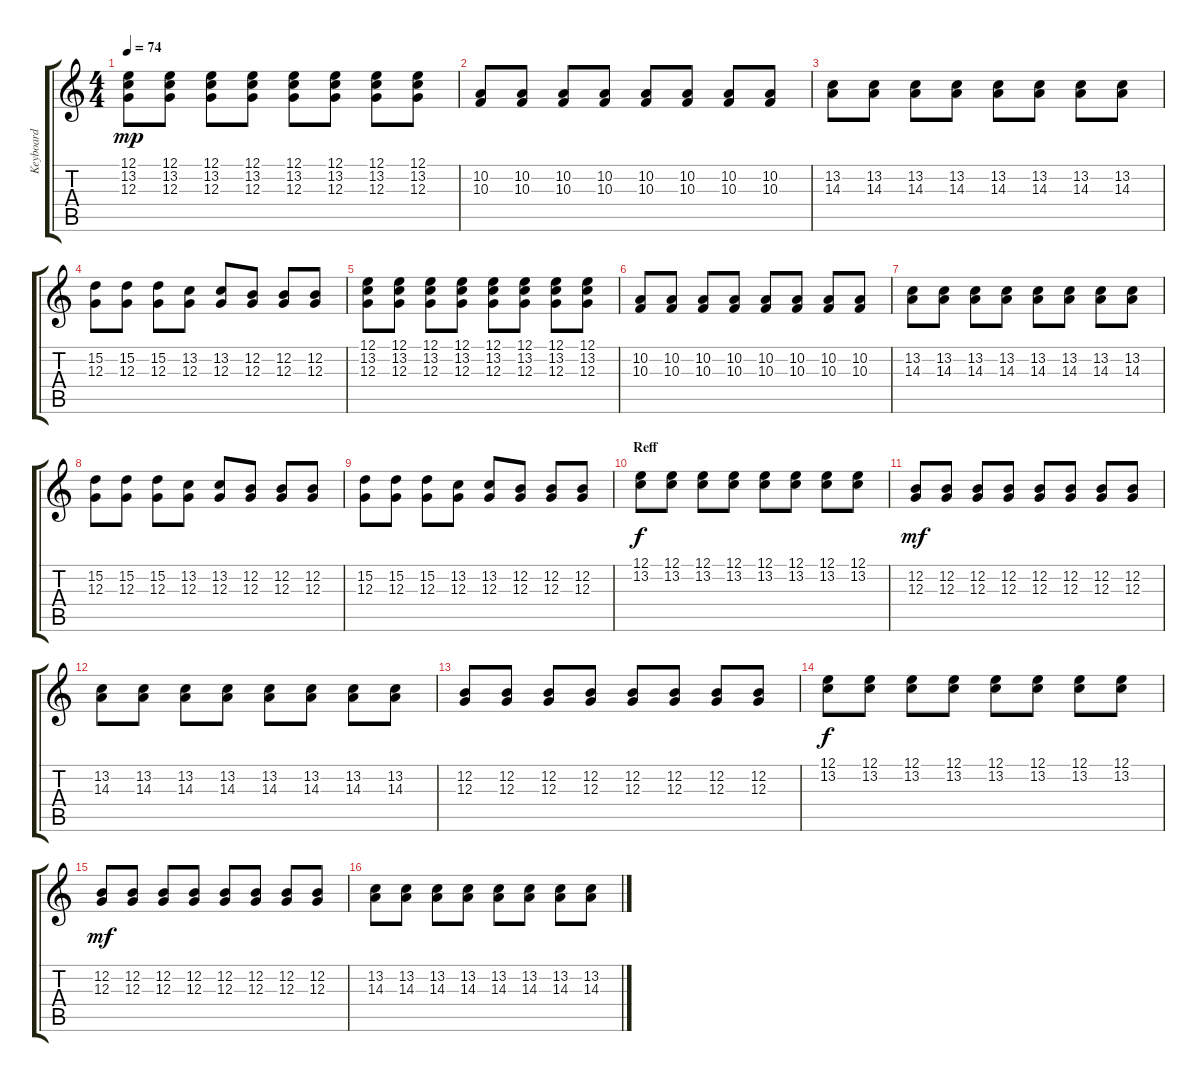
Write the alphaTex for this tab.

\track ("Keyboard" "Keyboard") {instrument acousticgrandpiano}
\staff {score tabs}
\tuning (E4 B3 G3 D3 A2 E2) {hide}
\ts (4 4)
\tempo 74
\clef g2
\ks c
(12.1 13.2 12.3).8{dy mp} (12.1 13.2 12.3).8 (12.1 13.2 12.3).8 (12.1 13.2 12.3).8 (12.1 13.2 12.3).8 (12.1 13.2 12.3).8 (12.1 13.2 12.3).8 (12.1 13.2 12.3).8 |
(10.2 10.3).8 (10.2 10.3).8 (10.2 10.3).8 (10.2 10.3).8 (10.2 10.3).8 (10.2 10.3).8 (10.2 10.3).8 (10.2 10.3).8 |
(13.2 14.3).8 (13.2 14.3).8 (13.2 14.3).8 (13.2 14.3).8 (13.2 14.3).8 (13.2 14.3).8 (13.2 14.3).8 (13.2 14.3).8 |
(15.2 12.3).8 (15.2 12.3).8 (15.2 12.3).8 (13.2 12.3).8 (13.2 12.3).8 (12.2 12.3).8 (12.2 12.3).8 (12.2 12.3).8 |
(12.1 13.2 12.3).8 (12.1 13.2 12.3).8 (12.1 13.2 12.3).8 (12.1 13.2 12.3).8 (12.1 13.2 12.3).8 (12.1 13.2 12.3).8 (12.1 13.2 12.3).8 (12.1 13.2 12.3).8 |
(10.2 10.3).8 (10.2 10.3).8 (10.2 10.3).8 (10.2 10.3).8 (10.2 10.3).8 (10.2 10.3).8 (10.2 10.3).8 (10.2 10.3).8 |
(13.2 14.3).8 (13.2 14.3).8 (13.2 14.3).8 (13.2 14.3).8 (13.2 14.3).8 (13.2 14.3).8 (13.2 14.3).8 (13.2 14.3).8 |
(15.2 12.3).8 (15.2 12.3).8 (15.2 12.3).8 (13.2 12.3).8 (13.2 12.3).8 (12.2 12.3).8 (12.2 12.3).8 (12.2 12.3).8 |
(15.2 12.3).8 (15.2 12.3).8 (15.2 12.3).8 (13.2 12.3).8 (13.2 12.3).8 (12.2 12.3).8 (12.2 12.3).8 (12.2 12.3).8 |
\section ("" "Reff")
(12.1 13.2).8{dy f} (12.1 13.2).8 (12.1 13.2).8 (12.1 13.2).8 (12.1 13.2).8 (12.1 13.2).8 (12.1 13.2).8 (12.1 13.2).8 |
(12.2 12.3).8{dy mf} (12.2 12.3).8 (12.2 12.3).8 (12.2 12.3).8 (12.2 12.3).8 (12.2 12.3).8 (12.2 12.3).8 (12.2 12.3).8 |
(13.2 14.3).8 (13.2 14.3).8 (13.2 14.3).8 (13.2 14.3).8 (13.2 14.3).8 (13.2 14.3).8 (13.2 14.3).8 (13.2 14.3).8 |
(12.2 12.3).8 (12.2 12.3).8 (12.2 12.3).8 (12.2 12.3).8 (12.2 12.3).8 (12.2 12.3).8 (12.2 12.3).8 (12.2 12.3).8 |
(12.1 13.2).8{dy f} (12.1 13.2).8 (12.1 13.2).8 (12.1 13.2).8 (12.1 13.2).8 (12.1 13.2).8 (12.1 13.2).8 (12.1 13.2).8 |
(12.2 12.3).8{dy mf} (12.2 12.3).8 (12.2 12.3).8 (12.2 12.3).8 (12.2 12.3).8 (12.2 12.3).8 (12.2 12.3).8 (12.2 12.3).8 |
(13.2 14.3).8 (13.2 14.3).8 (13.2 14.3).8 (13.2 14.3).8 (13.2 14.3).8 (13.2 14.3).8 (13.2 14.3).8 (13.2 14.3).8
